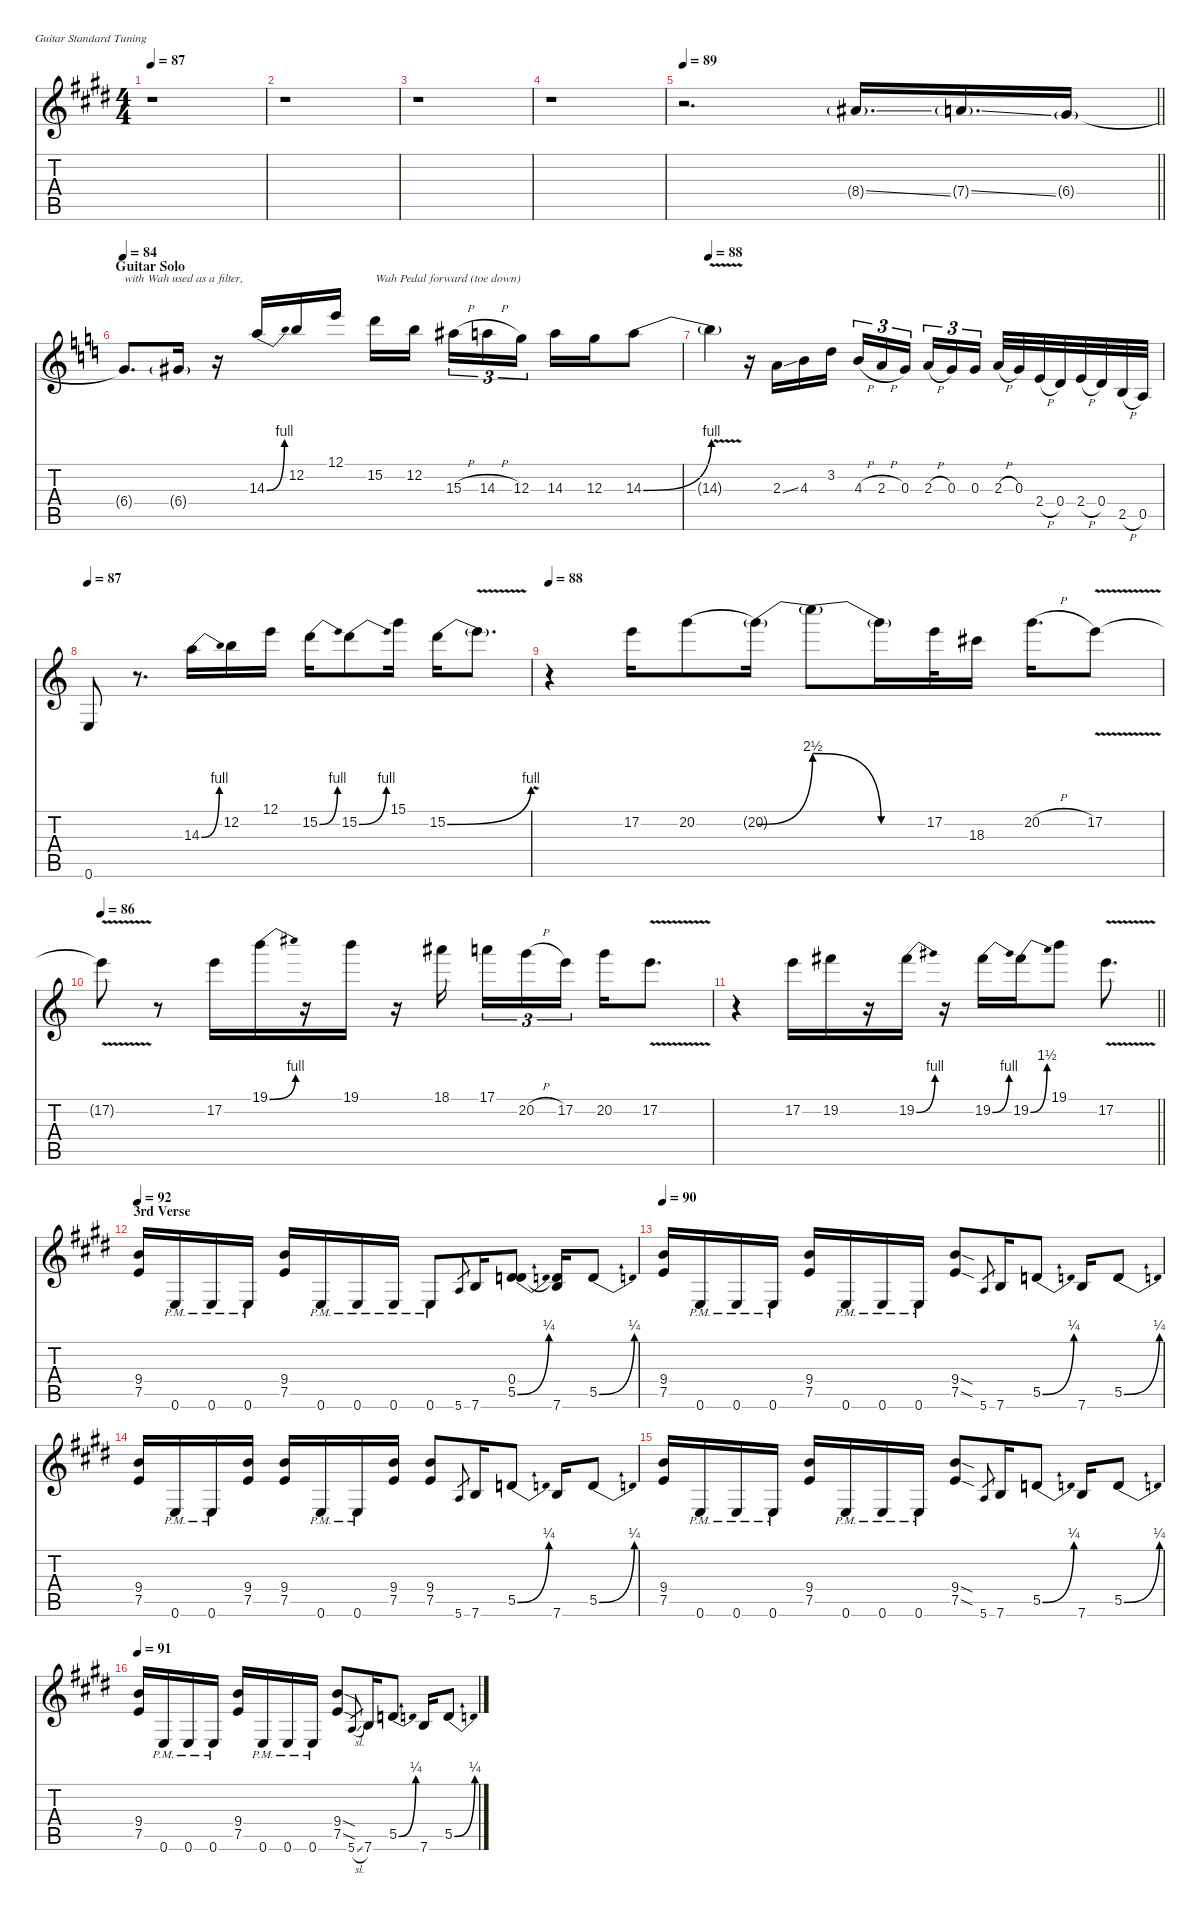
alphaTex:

\defaultSystemsLayout 4
\hideDynamics
\bracketExtendMode nobrackets
\singleTrackTrackNamePolicy hidden
\multiTrackTrackNamePolicy hidden
\firstSystemTrackNameMode fullname
\firstSystemTrackNameOrientation horizontal
\otherSystemsTrackNameOrientation horizontal
\track ("Guitar 1" "od.guit.") {defaultSystemsLayout 4 instrument overdrivenguitar}
\staff {score tabs}
\tuning (E4 B3 G3 D3 A2 E2)
\ts (4 4)
\tempo 87
\clef g2
\ks e
r.1{dy f beam Down} |
r.1{beam Down} |
r.1{beam Down} |
r.1{beam Down} |
\tempo 89
\barLineRight lightlight
r.2{d instrument distortionguitar beam Down} 8.4{ss g acc #}.16{d dy p beam Up} 7.4{ss g acc forcenatural}.16{d beam Up} 6.4{g acc #}.16{beam Up} |
\section ("" "Guitar Solo")
\tempo 84
\ks c
6.4{t acc #}.8{d txt "with Wah used as a filter," dy f beam Up} 6.4{g acc #}.16{dy p beam Up} r.16{beam Up} 14.3{be (bend 0 0 30 4)}.16{dy f beam Down} 12.2.16{beam Down} 12.1.16{beam Down} 15.2.16{txt "Wah Pedal forward (toe down)" beam Down} 12.2.16{beam Down} 15.3{h acc #}.16{tu (3 2) beam Down} 14.3{h}.16{tu (3 2) beam Down} 12.3.16{tu (3 2) beam Down} 14.3.16{beam Down} 12.3.16{beam Down} 14.3{be (bend 0 0 60 4)}.8{beam Down} |
\tempo 88
14.3{v t}.4{beam Down} r.16{beam Down} 2.3{ss}.16{beam Down} 4.3.16{beam Down} 3.2.16{beam Down} 4.3{h}.16{tu (3 2) beam Up} 2.3{h}.16{tu (3 2) beam Up} 0.3.16{tu (3 2) beam Up} 2.3{h}.16{tu (3 2) beam Up} 0.3.16{tu (3 2) beam Up} 0.3.16{tu (3 2) beam Up} 2.3{h}.32{beam Up} 0.3.32{beam Up} 2.4{h}.32{beam Up} 0.4.32{beam Up} 2.4{h}.32{beam Up} 0.4.32{beam Up} 2.5{h}.32{beam Up} 0.5.32{beam Up} |
\tempo 87
0.6.8{beam Up} r.8{d beam Up} 14.3{be (bend 0 0 30 4)}.16{beam Down} 12.2.16{beam Down} 12.1.16{beam Down} 15.2{be (bend 0 0 30 4)}.16{beam Down} 15.2{be (bend 0 0 30 4)}.8{beam Down} 15.1.16{beam Down} 15.2{be (bend 0 0 60 4)}.16{beam Down} 15.2{v t}.8{d beam Down} |
\tempo 88
r.4{beam Down} 17.2.16{beam Down} 20.2{be (hold 0 0 60 0)}.8{beam Down} 20.2{be (bend 0 0 60 10) t}.16{beam Down} 20.2{be (release 0 10 60 0) t}.8{beam Down} 20.2{be (hold 0 0 60 0) t}.16{beam Down} 17.2.32{beam Down} 18.3{acc #}.16{beam Down} 20.2{h}.16{d beam Down} 17.2{v}.8{beam Down} |
\tempo 86
17.2{v t}.8{beam Down} r.8{beam Down} 17.2.16{beam Down} 19.1{be (bend 0 0 30 4)}.16{beam Down beam merge} r.16{beam Down beam merge} 19.1.16{beam Down} r.16{beam Down} 18.1{acc #}.16{beam Down} 17.1.16{tu (3 2) beam Down} 20.2{h}.16{tu (3 2) beam Down} 17.2.16{tu (3 2) beam Down} 20.2.16{beam Down} 17.2{v}.8{d beam Down} |
\barLineRight lightlight
r.4{beam Down} 17.2.16{beam Down} 19.2{acc #}.16{beam Down} r.16{beam Down} 19.2{be (bend 0 0 30 4) acc #}.16{beam Down} r.16{beam Down} 19.2{be (bend 0 0 30 4) acc #}.16{beam Down} 19.2{be (bend 0 0 30 6) acc #}.16{beam Down} 19.1.8{beam Down} 17.2{v}.8{d beam Down} |
\section ("" "3rd Verse")
\tempo 92
\ks e
(9.4{acc forcenatural} 7.5{acc forcenatural}).16{instrument overdrivenguitar beam Up} 0.6{pm acc forcenatural}.16{beam Up} 0.6{pm acc forcenatural}.16{beam Up} 0.6{pm acc forcenatural}.16{beam Up} (9.4{acc forcenatural} 7.5{acc forcenatural}).16{beam Up} 0.6{pm acc forcenatural}.16{beam Up} 0.6{pm acc forcenatural}.16{beam Up} 0.6{pm acc forcenatural}.16{beam Up} 0.6{pm acc forcenatural}.8{dy p beam Up} 5.6{acc forcenatural}.8{gr dy mf beam Up} 7.6{acc forcenatural}.16{dy f beam Up} (0.4{acc forcenatural} 5.5{be (bend 0 0 30 1) acc forcenatural}).8{dy p beam Up} (0.4{t acc forcenatural} 7.6{acc forcenatural}).16{dy f beam Up} 5.5{be (bend 0 0 30 1) acc forcenatural}.8{beam Up} |
\tempo 90
(9.4{acc forcenatural} 7.5{acc forcenatural}).16{beam Up} 0.6{pm acc forcenatural}.16{beam Up} 0.6{pm acc forcenatural}.16{beam Up} 0.6{pm acc forcenatural}.16{beam Up} (9.4{acc forcenatural} 7.5{acc forcenatural}).16{beam Up} 0.6{pm acc forcenatural}.16{beam Up} 0.6{pm acc forcenatural}.16{beam Up} 0.6{pm acc forcenatural}.16{beam Up} (9.4{sod acc forcenatural} 7.5{sod acc forcenatural}).8{beam Up} 5.6{acc forcenatural}.8{gr dy mf beam Up} 7.6{acc forcenatural}.16{dy f beam Up} 5.5{be (bend 0 0 30 1) acc forcenatural}.8{beam Up} 7.6{acc forcenatural}.16{beam Up} 5.5{be (bend 0 0 30 1) acc forcenatural}.8{beam Up} |
(9.4{acc forcenatural} 7.5{acc forcenatural}).16{beam Up} 0.6{pm acc forcenatural}.16{beam Up} 0.6{pm acc forcenatural}.16{beam Up} (9.4{acc forcenatural} 7.5{acc forcenatural}).16{beam Up} (9.4{acc forcenatural} 7.5{acc forcenatural}).16{beam Up} 0.6{pm acc forcenatural}.16{beam Up} 0.6{pm acc forcenatural}.16{beam Up} (9.4{acc forcenatural} 7.5{acc forcenatural}).16{beam Up} (9.4{acc forcenatural} 7.5{acc forcenatural}).8{beam Up} 5.6{acc forcenatural}.8{gr dy mf beam Up} 7.6{acc forcenatural}.16{dy f beam Up} 5.5{be (bend 0 0 30 1) acc forcenatural}.8{beam Up} 7.6{acc forcenatural}.16{beam Up} 5.5{be (bend 0 0 30 1) acc forcenatural}.8{beam Up} |
(9.4{acc forcenatural} 7.5{acc forcenatural}).16{beam Up} 0.6{pm acc forcenatural}.16{beam Up} 0.6{pm acc forcenatural}.16{beam Up} 0.6{pm acc forcenatural}.16{beam Up} (9.4{acc forcenatural} 7.5{acc forcenatural}).16{beam Up} 0.6{pm acc forcenatural}.16{beam Up} 0.6{pm acc forcenatural}.16{beam Up} 0.6{pm acc forcenatural}.16{beam Up} (9.4{sod acc forcenatural} 7.5{sod acc forcenatural}).8{beam Up} 5.6{acc forcenatural}.8{gr dy mf beam Up} 7.6{acc forcenatural}.16{dy f beam Up} 5.5{be (bend 0 0 30 1) acc forcenatural}.8{beam Up} 7.6{acc forcenatural}.16{beam Up} 5.5{be (bend 0 0 30 1) acc forcenatural}.8{beam Up} |
\tempo 91
(9.4{acc forcenatural} 7.5{acc forcenatural}).16{beam Up} 0.6{pm acc forcenatural}.16{beam Up} 0.6{pm acc forcenatural}.16{beam Up} 0.6{pm acc forcenatural}.16{beam Up} (9.4{acc forcenatural} 7.5{acc forcenatural}).16{beam Up} 0.6{pm acc forcenatural}.16{beam Up} 0.6{pm acc forcenatural}.16{beam Up} 0.6{pm acc forcenatural}.16{beam Up} (9.4{sod acc forcenatural} 7.5{sod acc forcenatural}).8{beam Up} 5.6{sl acc forcenatural}.8{gr dy mf beam Up} 7.6{acc forcenatural}.16{dy f beam Up} 5.5{be (bend 0 0 30 1) acc forcenatural}.8{beam Up} 7.6{acc forcenatural}.16{beam Up} 5.5{be (bend 0 0 30 1) acc forcenatural}.8{beam Up}
